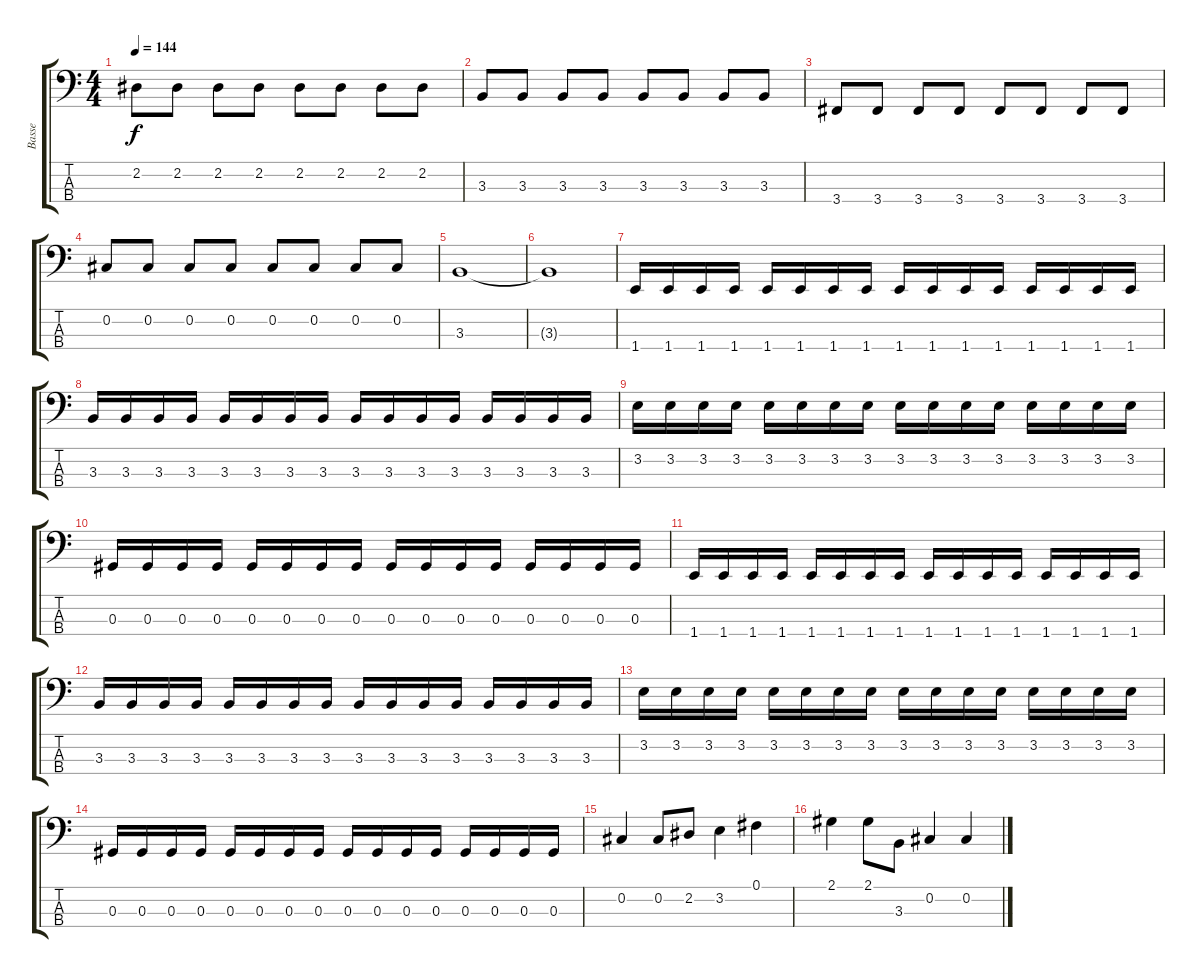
\track ("Basse" "Basse") {instrument electricbassfinger}
\staff {score tabs}
\tuning (Gb2 Db2 Ab1 Eb1) {hide}
\ts (4 4)
\tempo 144
\clef f4
\ks c
2.2.8{dy f} 2.2.8 2.2.8 2.2.8 2.2.8 2.2.8 2.2.8 2.2.8 |
3.3.8 3.3.8 3.3.8 3.3.8 3.3.8 3.3.8 3.3.8 3.3.8 |
3.4.8 3.4.8 3.4.8 3.4.8 3.4.8 3.4.8 3.4.8 3.4.8 |
0.2.8 0.2.8 0.2.8 0.2.8 0.2.8 0.2.8 0.2.8 0.2.8 |
3.3.1 |
3.3{t}.1 |
1.4.16 1.4.16 1.4.16 1.4.16 1.4.16 1.4.16 1.4.16 1.4.16 1.4.16 1.4.16 1.4.16 1.4.16 1.4.16 1.4.16 1.4.16 1.4.16 |
3.3.16 3.3.16 3.3.16 3.3.16 3.3.16 3.3.16 3.3.16 3.3.16 3.3.16 3.3.16 3.3.16 3.3.16 3.3.16 3.3.16 3.3.16 3.3.16 |
3.2.16 3.2.16 3.2.16 3.2.16 3.2.16 3.2.16 3.2.16 3.2.16 3.2.16 3.2.16 3.2.16 3.2.16 3.2.16 3.2.16 3.2.16 3.2.16 |
0.3.16 0.3.16 0.3.16 0.3.16 0.3.16 0.3.16 0.3.16 0.3.16 0.3.16 0.3.16 0.3.16 0.3.16 0.3.16 0.3.16 0.3.16 0.3.16 |
1.4.16 1.4.16 1.4.16 1.4.16 1.4.16 1.4.16 1.4.16 1.4.16 1.4.16 1.4.16 1.4.16 1.4.16 1.4.16 1.4.16 1.4.16 1.4.16 |
3.3.16 3.3.16 3.3.16 3.3.16 3.3.16 3.3.16 3.3.16 3.3.16 3.3.16 3.3.16 3.3.16 3.3.16 3.3.16 3.3.16 3.3.16 3.3.16 |
3.2.16 3.2.16 3.2.16 3.2.16 3.2.16 3.2.16 3.2.16 3.2.16 3.2.16 3.2.16 3.2.16 3.2.16 3.2.16 3.2.16 3.2.16 3.2.16 |
0.3.16 0.3.16 0.3.16 0.3.16 0.3.16 0.3.16 0.3.16 0.3.16 0.3.16 0.3.16 0.3.16 0.3.16 0.3.16 0.3.16 0.3.16 0.3.16 |
0.2.4 0.2.8 2.2.8 3.2.4 0.1.4 |
2.1.4 2.1.8 3.3.8 0.2.4 0.2.4
